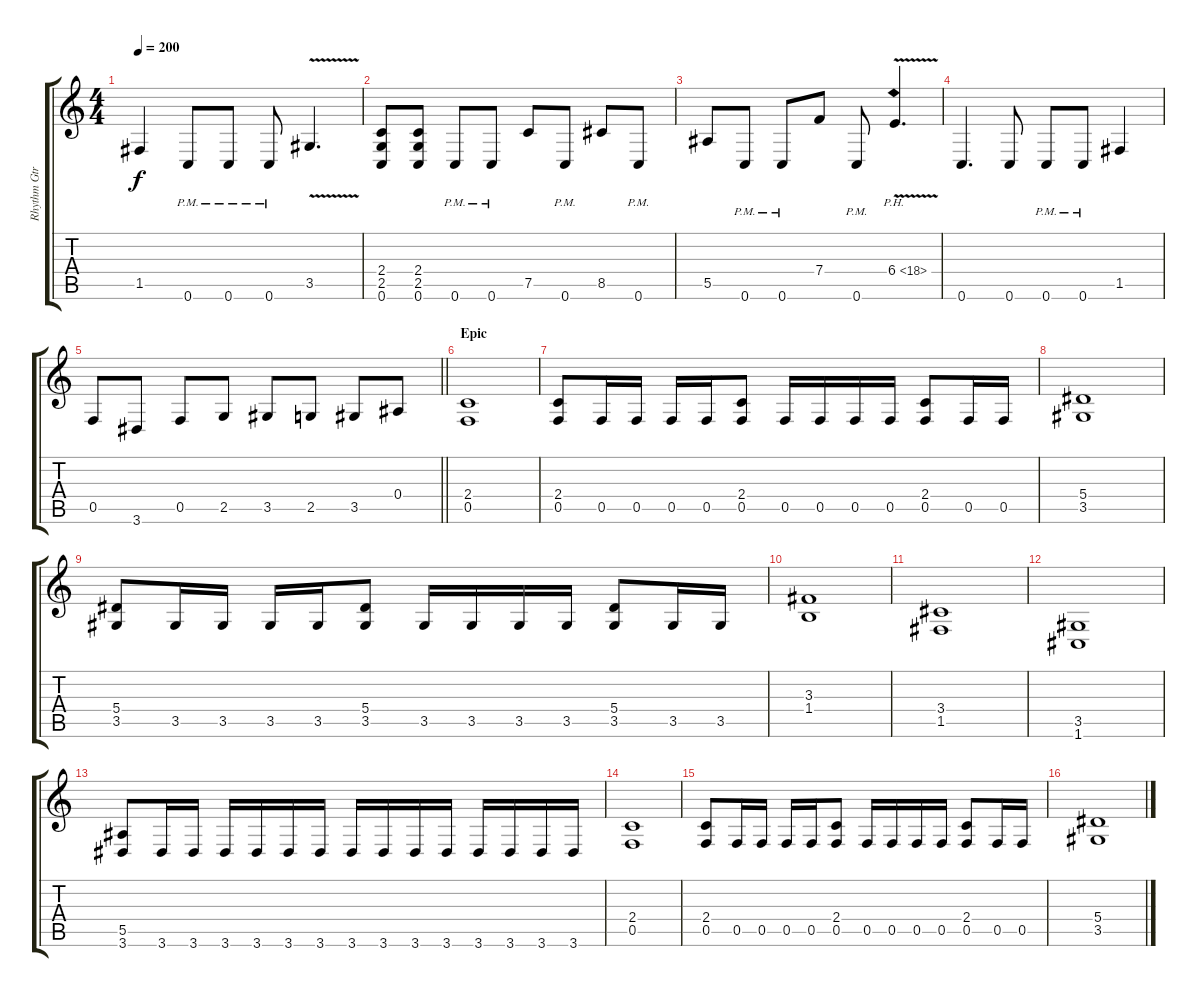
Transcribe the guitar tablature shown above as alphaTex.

\track ("Rhythm Gtr" "Rhythm Gtr") {instrument distortionguitar}
\staff {score tabs}
\tuning (C4 G3 Eb3 Bb2 F2 C2) {hide}
\ts (4 4)
\tempo 200
\clef g2
\ks c
1.5{t}.4{dy f} 0.6{pm}.8 0.6{pm}.8 0.6{pm}.8 3.5{v}.4{d} |
(2.4 2.5 0.6).8 (2.4 2.5 0.6).8 0.6{pm}.8 0.6{pm}.8 7.5.8 0.6{pm}.8 8.5.8 0.6{pm}.8 |
5.5.8 0.6{pm}.8 0.6{pm}.8 7.4.8 0.6{pm}.8 6.4{ph 12 v}.4{d} |
0.6.4{d} 0.6.8 0.6{pm}.8 0.6{pm}.8 1.5.4 |
\barLineRight lightlight
0.5.8 3.6.8 0.5.8 2.5.8 3.5.8 2.5.8 3.5.8 0.4.8 |
\section ("" "Epic")
(2.4 0.5).1 |
(2.4 0.5).8 0.5.16 0.5.16 0.5.16 0.5.16 (2.4 0.5).8 0.5.16 0.5.16 0.5.16 0.5.16 (2.4 0.5).8 0.5.16 0.5.16 |
(5.4 3.5).1 |
(5.4 3.5).8 3.5.16 3.5.16 3.5.16 3.5.16 (5.4 3.5).8 3.5.16 3.5.16 3.5.16 3.5.16 (5.4 3.5).8 3.5.16 3.5.16 |
(3.3 1.4).1 |
(3.4 1.5).1 |
(3.5 1.6).1 |
(5.5 3.6).8 3.6.16 3.6.16 3.6.16 3.6.16 3.6.16 3.6.16 3.6.16 3.6.16 3.6.16 3.6.16 3.6.16 3.6.16 3.6.16 3.6.16 |
(2.4 0.5).1 |
(2.4 0.5).8 0.5.16 0.5.16 0.5.16 0.5.16 (2.4 0.5).8 0.5.16 0.5.16 0.5.16 0.5.16 (2.4 0.5).8 0.5.16 0.5.16 |
(5.4 3.5).1
